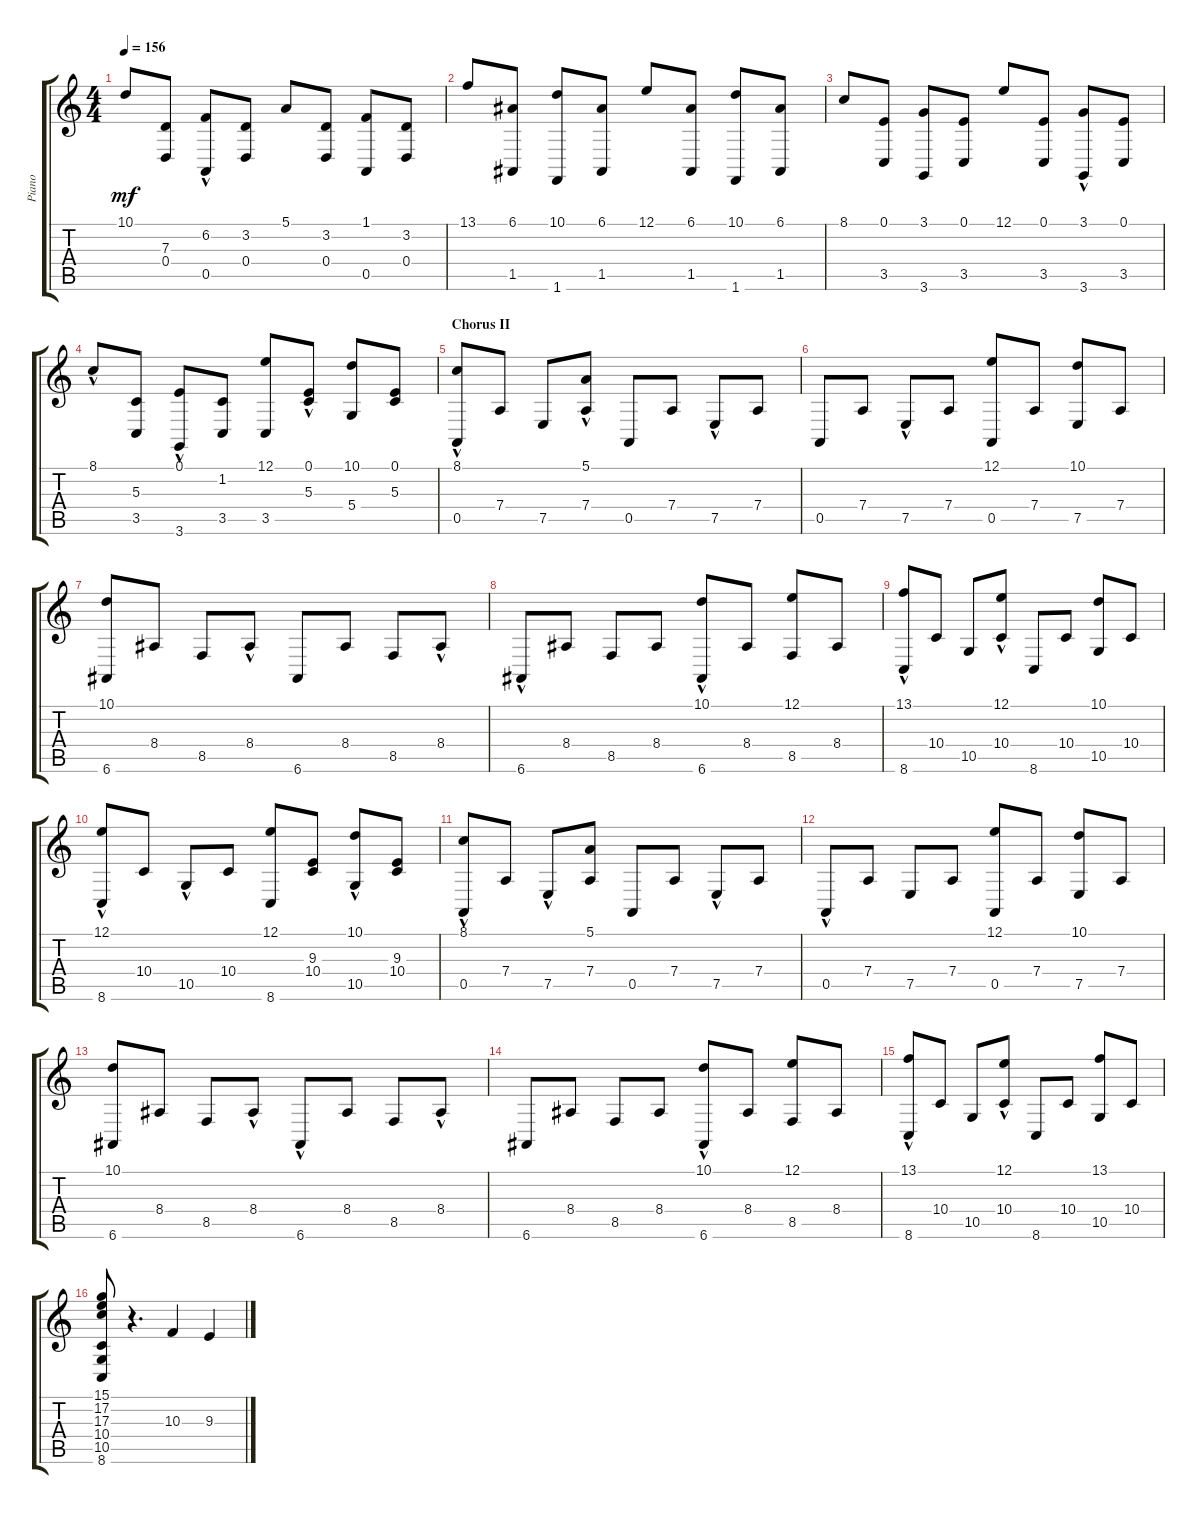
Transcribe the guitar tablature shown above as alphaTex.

\track ("Piano" "Piano") {instrument electricgrandpiano}
\staff {score tabs}
\tuning (E4 B3 G3 D3 A2 E2) {hide}
\ts (4 4)
\tempo 156
\clef g2
\ks c
10.1.8{dy mf} (7.3 0.4).8 (6.2 0.5{hac}).8 (3.2 0.4).8 5.1.8 (3.2 0.4).8 (1.1 0.5).8 (3.2 0.4).8 |
13.1.8 (6.1 1.5).8 (10.1 1.6).8 (6.1 1.5).8 12.1.8 (6.1 1.5).8 (10.1 1.6).8 (6.1 1.5).8 |
8.1.8 (0.1 3.5).8 (3.1 3.6).8 (0.1 3.5).8 12.1.8 (0.1 3.5).8 (3.1 3.6{hac}).8 (0.1 3.5).8 |
8.1{hac}.8 (5.3 3.5).8 (0.1 3.6{hac}).8 (1.2 3.5).8 (12.1 3.5).8 (0.1 5.3{hac}).8 (10.1 5.4).8 (0.1 5.3).8 |
\section ("" "Chorus II")
(8.1{hac} 0.5).8 7.4.8 7.5.8 (5.1 7.4{hac}).8 0.5.8 7.4.8 7.5{hac}.8 7.4.8 |
0.5.8 7.4.8 7.5{hac}.8 7.4.8 (12.1 0.5).8 7.4.8 (10.1 7.5).8 7.4.8 |
(10.1 6.6).8 8.4.8 8.5.8 8.4{hac}.8 6.6.8 8.4.8 8.5.8 8.4{hac}.8 |
6.6{hac}.8 8.4.8 8.5.8 8.4.8 (10.1 6.6{hac}).8 8.4.8 (12.1 8.5).8 8.4.8 |
(13.1{hac} 8.6{hac}).8 10.4.8 10.5.8 (12.1{hac} 10.4).8 8.6.8 10.4.8 (10.1 10.5).8 10.4.8 |
(12.1{hac} 8.6{hac}).8 10.4.8 10.5{hac}.8 10.4.8 (12.1 8.6).8 (9.3 10.4).8 (10.1{hac} 10.5).8 (9.3 10.4).8 |
(8.1{hac} 0.5{hac}).8 7.4.8 7.5{hac}.8 (5.1 7.4).8 0.5.8 7.4.8 7.5{hac}.8 7.4.8 |
0.5{hac}.8 7.4.8 7.5.8 7.4.8 (12.1 0.5).8 7.4.8 (10.1 7.5).8 7.4.8 |
(10.1 6.6).8 8.4.8 8.5.8 8.4{hac}.8 6.6{hac}.8 8.4.8 8.5.8 8.4{hac}.8 |
6.6.8 8.4.8 8.5.8 8.4.8 (10.1 6.6{hac}).8 8.4.8 (12.1 8.5).8 8.4.8 |
(13.1{hac} 8.6{hac}).8 10.4.8 10.5.8 (12.1{hac} 10.4).8 8.6.8 10.4.8 (13.1 10.5).8 10.4.8 |
(15.1 17.2 17.3 10.4 10.5 8.6).8 r.4{d} 10.3.4 9.3.4
